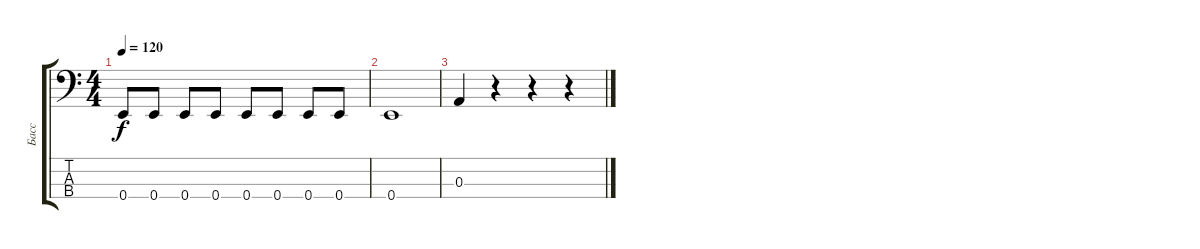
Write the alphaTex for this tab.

\track ("Басс" "Басс") {instrument slapbass2}
\staff {score tabs}
\tuning (G2 D2 A1 E1) {hide}
\ts (4 4)
\tempo 120
\clef f4
\ks c
0.4.8{dy f} 0.4.8 0.4.8 0.4.8 0.4.8 0.4.8 0.4.8 0.4.8 |
0.4.1 |
0.3.4 r.4 r.4 r.4
